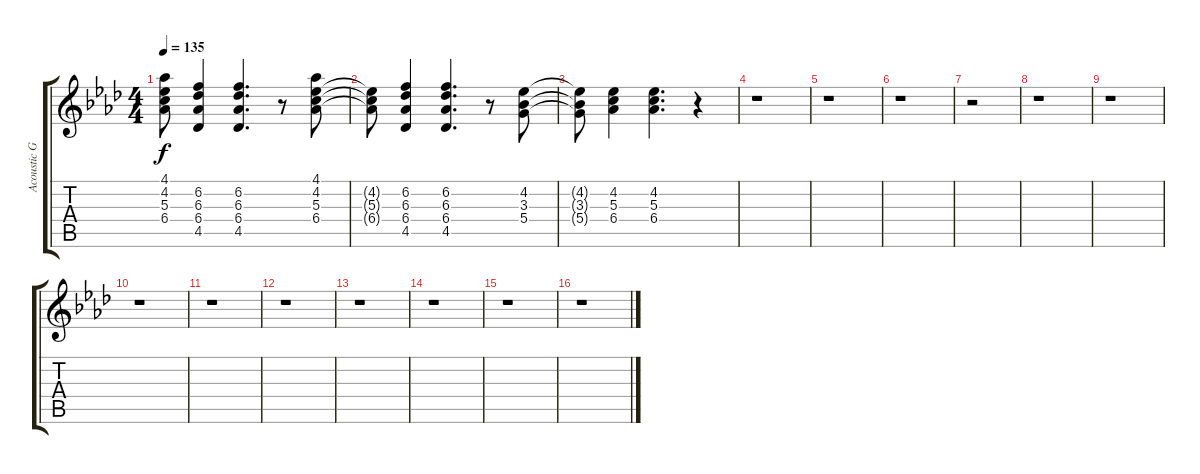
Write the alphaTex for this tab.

\track ("Acoustic Guitar" "Acoustic G") {instrument acousticguitarsteel}
\staff {score tabs}
\tuning (E4 B3 G3 D3 A2 E2) {hide}
\ts (4 4)
\tempo 135
\clef g2
\ks ab
(4.1{t} 4.2{t} 5.3{t} 6.4{t}).8{dy f} (6.2 6.3 6.4 4.5).4 (6.2 6.3 6.4 4.5).4{d} r.8 (4.1 4.2 5.3 6.4).8 |
(4.2{t} 5.3{t} 6.4{t}).8 (6.2 6.3 6.4 4.5).4 (6.2 6.3 6.4 4.5).4{d} r.8 (4.2 3.3 5.4).8 |
(4.2{t} 3.3{t} 5.4{t}).8 (4.2 5.3 6.4).4 (4.2 5.3 6.4).4{d} r.4 |
r.1 |
r.1 |
r.1 |
r.2 |
r.1 |
r.1 |
r.1 |
r.1 |
r.1 |
r.1 |
r.1 |
r.1 |
r.1
